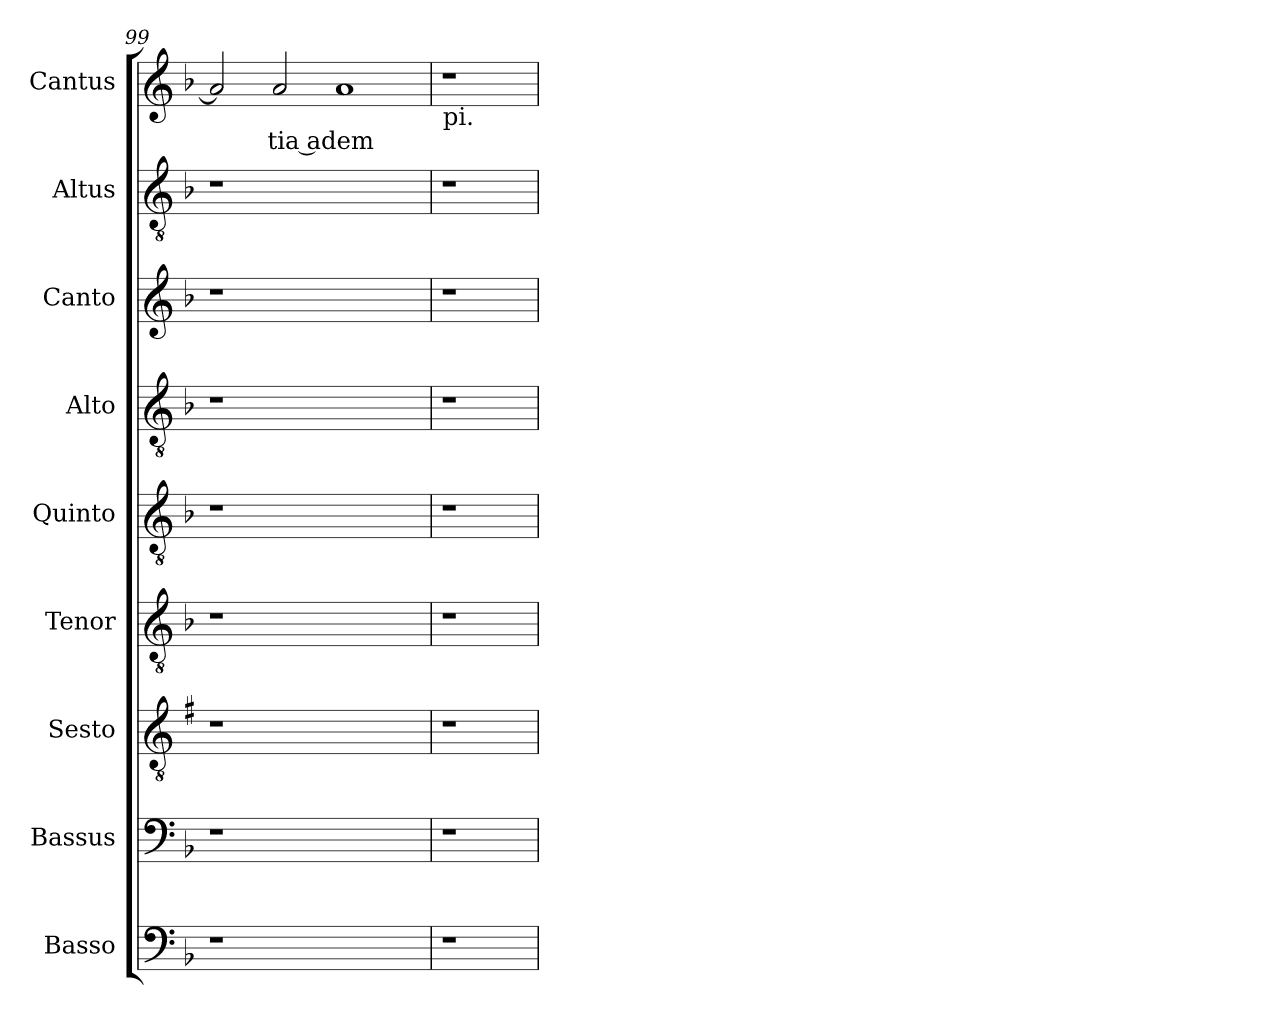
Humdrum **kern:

**kern	**kern	**kern	**kern	**kern	**kern	**kern	**kern	**kern	**text
*part9	*part8	*part7	*part6	*part5	*part4	*part3	*part2	*part1	*part1
*staff9	*staff8	*staff7	*staff6	*staff5	*staff4	*staff3	*staff2	*staff1	*staff1
*I"Basso	*I"Bassus	*I"Sesto	*I"Tenor	*I"Quinto	*I"Alto	*I"Canto	*I"Altus	*I"Cantus	*
*	*	*I'Sesto	*I'Tenor	*I'Quinto	*I'Alto	*I'Canto	*I'Altus	*I'Cantus	*
*clefF4	*clefF4	*clefGv2	*clefGv2	*clefGv2	*clefGv2	*clefG2	*clefGv2	*clefG2	*
*k[b-]	*k[b-]	*k[f#]	*k[b-]	*k[b-]	*k[b-]	*k[b-]	*k[b-]	*k[b-]	*
*F:	*F:	*G:	*F:	*F:	*F:	*F:	*F:	*F:	*
=99	=99	=99	=99	=99	=99	=99	=99	=99	=99
1r	1r	1r	1r	1r	1r	1r	1r	2a/]	.
!	!	!	!	!	!	!	!	!	!LO:LY:b:rj
.	.	.	.	.	.	.	.	2a/	tia adem
1ryy	1ryy	1ryy	1ryy	1ryy	1ryy	1ryy	1ryy	1a	.
=100	=100	=100	=100	=100	=100	=100	=100	=100	=100
!	!	!	!	!	!	!	!	!LO:TX:b:t=pi.	!
1r	1r	1r	1r	1r	1r	1r	1r	1r	.
=!	=!	=!	=!	=!	=!	=!	=!	=!	=!
*-	*-	*-	*-	*-	*-	*-	*-	*-	*-
